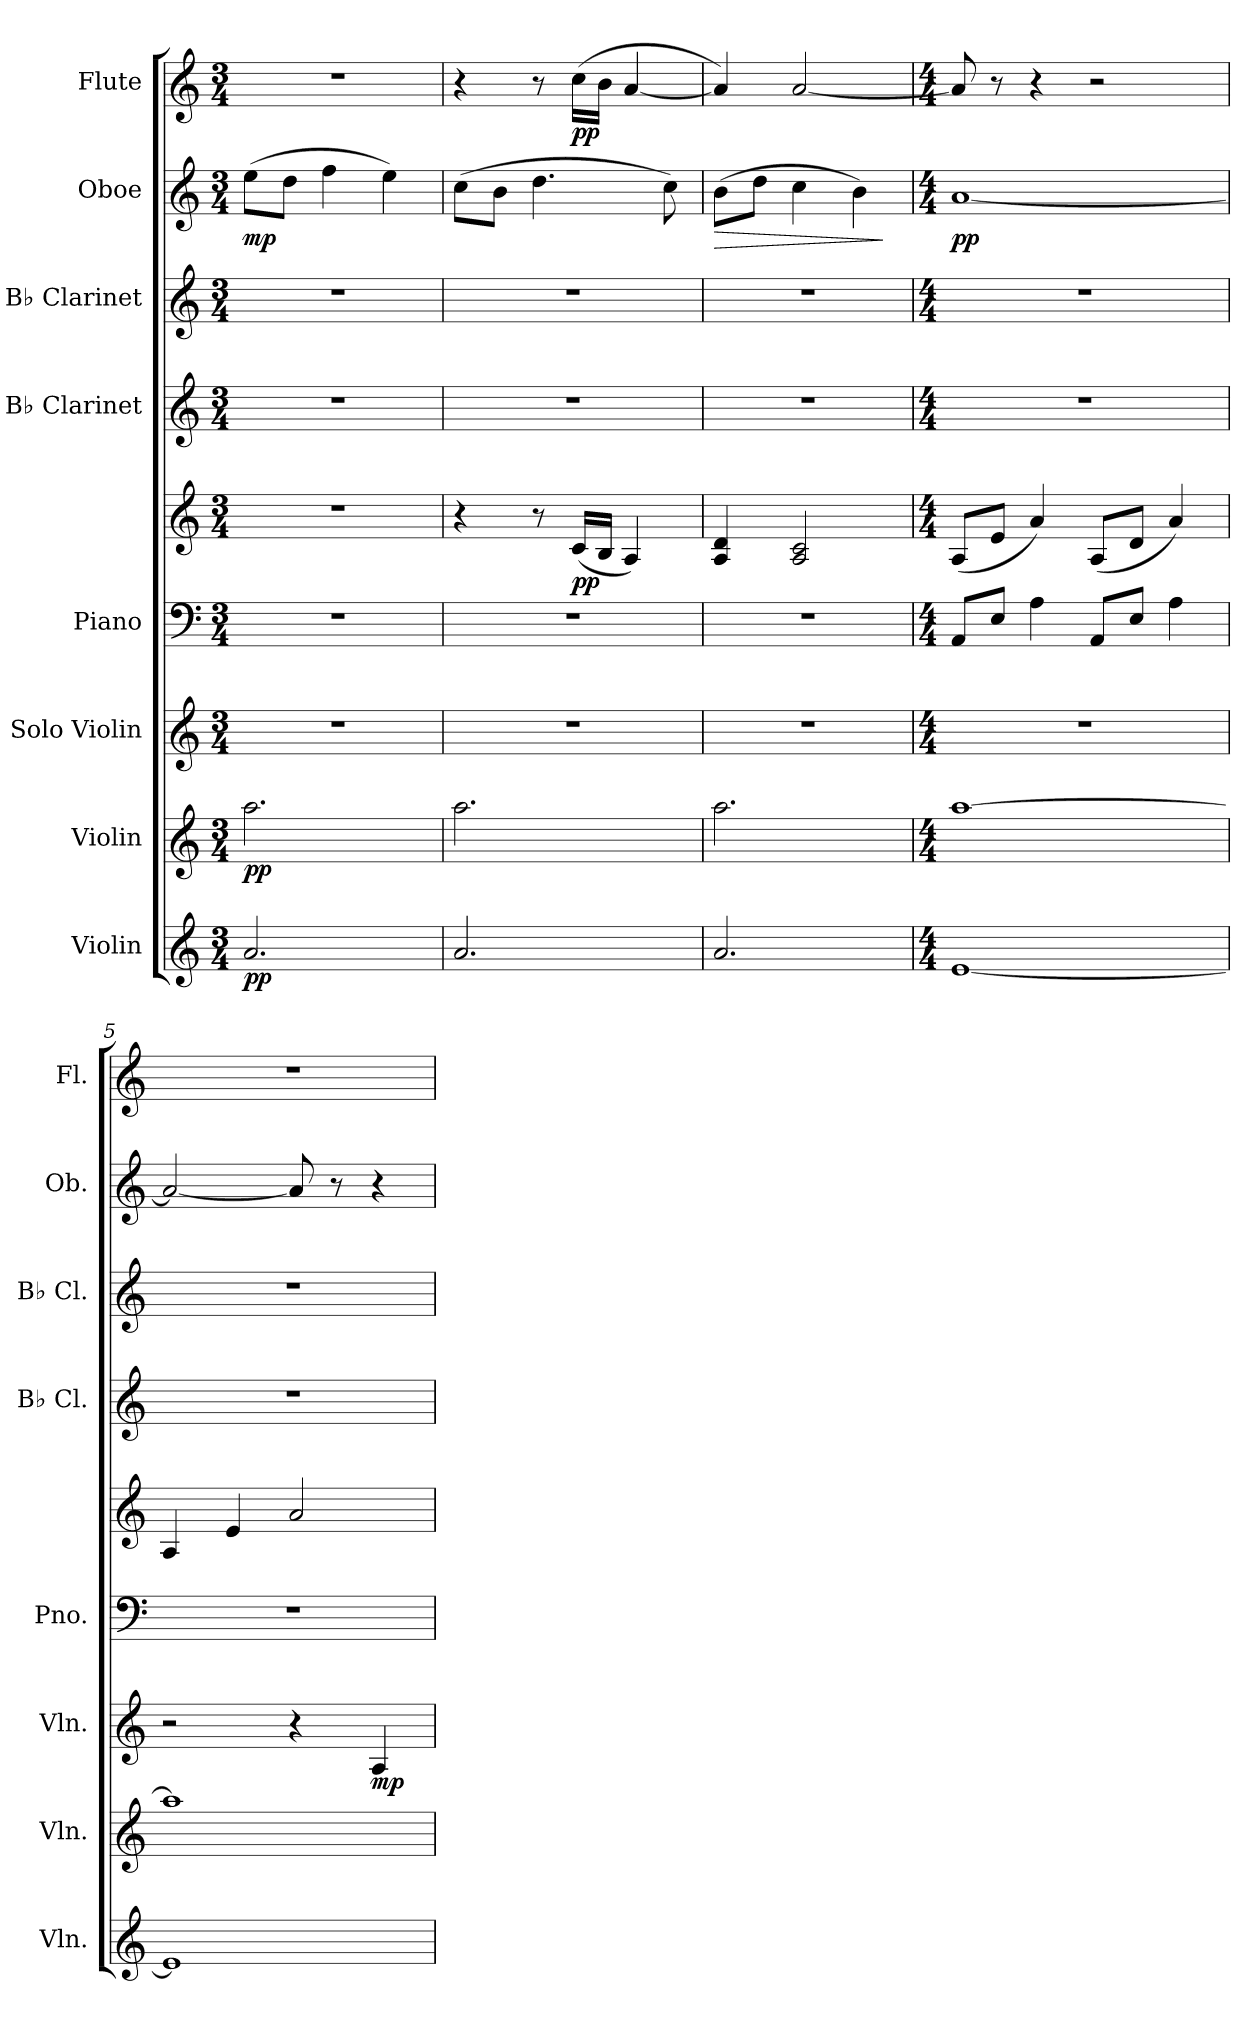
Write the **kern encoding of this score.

**kern	**dynam	**kern	**dynam	**kern	**dynam	**kern	**kern	**dynam	**kern	**kern	**kern	**dynam	**kern	**dynam
*part8	*part8	*part7	*part7	*part6	*part6	*part5	*part5	*part5	*part4	*part3	*part2	*part2	*part1	*part1
*staff9	*staff9	*staff8	*staff8	*staff7	*staff7	*staff6	*staff5	*staff5/6	*staff4	*staff3	*staff2	*staff2	*staff1	*staff1
*I"Violin	*	*I"Violin	*	*I"Solo Violin	*	*I"Piano	*	*	*I"B♭ Clarinet	*I"B♭ Clarinet	*I"Oboe	*	*I"Flute	*
*I'Vln.	*	*I'Vln.	*	*I'Vln.	*	*I'Pno.	*	*	*I'B♭ Cl.	*I'B♭ Cl.	*I'Ob.	*	*I'Fl.	*
*clefG2	*	*clefG2	*	*clefG2	*	*clefF4	*clefG2	*	*clefG2	*clefG2	*clefG2	*	*clefG2	*
*	*	*	*	*	*	*	*	*	*ITrd1c2	*ITrd1c2	*	*	*	*
*k[]	*	*k[]	*	*k[]	*	*k[]	*k[]	*	*k[b-e-]	*k[b-e-]	*k[]	*	*k[]	*
*M3/4	*	*M3/4	*	*M3/4	*	*M3/4	*M3/4	*	*M3/4	*M3/4	*M3/4	*	*M3/4	*
*MM52	*	*MM52	*	*MM52	*	*MM52	*MM52	*	*MM52	*MM52	*MM52	*	*MM52	*
=1	=1	=1	=1	=1	=1	=1	=1	=1	=1	=1	=1	=1	=1	=1
!	!LO:DY:b	!	!LO:DY:b	!	!	!	!	!	!	!	!	!LO:DY:b	!	!
2.a/	pp	2.aa\	pp	2.r	.	2.r	2.r	.	2.r	2.r	(8ee\L	mp	2.r	.
.	.	.	.	.	.	.	.	.	.	.	8dd\J	.	.	.
.	.	.	.	.	.	.	.	.	.	.	4ff\	.	.	.
.	.	.	.	.	.	.	.	.	.	.	4ee\)	.	.	.
=2	=2	=2	=2	=2	=2	=2	=2	=2	=2	=2	=2	=2	=2	=2
2.a/	.	2.aa\	.	2.r	.	2.r	4r	.	2.r	2.r	(8cc\L	.	4r	.
.	.	.	.	.	.	.	.	.	.	.	8b\J	.	.	.
.	.	.	.	.	.	.	8r	.	.	.	4.dd\	.	8r	.
!	!	!	!	!	!	!	!	!LO:DY:b	!	!	!	!	!	!LO:DY:b
.	.	.	.	.	.	.	(16c/LL	pp	.	.	.	.	(16cc\LL	pp
.	.	.	.	.	.	.	16B/JJ	.	.	.	.	.	16b\JJ	.
.	.	.	.	.	.	.	4A/)	.	.	.	.	.	[4a/	.
.	.	.	.	.	.	.	.	.	.	.	8cc\)	.	.	.
=3	=3	=3	=3	=3	=3	=3	=3	=3	=3	=3	=3	=3	=3	=3
!	!	!	!	!	!	!	!	!	!	!	!	!LO:HP:b	!	!
2.a/	.	2.aa\	.	2.r	.	2.r	4A/ 4d/	.	2.r	2.r	(8b\L	>	4a/])	.
.	.	.	.	.	.	.	.	.	.	.	8dd\J	.	.	.
.	.	.	.	.	.	.	2A/ 2c/	.	.	.	4cc\	.	[2a/	.
.	.	.	.	.	.	.	.	.	.	.	4b\)	.	.	.
.	.	.	.	.	.	.	.	.	.	.	.	]	.	.
=4	=4	=4	=4	=4	=4	=4	=4	=4	=4	=4	=4	=4	=4	=4
*M4/4	*	*M4/4	*	*M4/4	*	*M4/4	*M4/4	*	*M4/4	*M4/4	*M4/4	*	*M4/4	*
!	!	!	!	!	!	!	!	!	!	!	!	!LO:DY:b	!	!
[1e	.	[1aa	.	1r	.	8AA/L	(8A/L	.	1r	1r	[1a	pp	8a/]	.
.	.	.	.	.	.	8E/J	8e/J	.	.	.	.	.	8r	.
.	.	.	.	.	.	4A\	4a/)	.	.	.	.	.	4r	.
.	.	.	.	.	.	8AA/L	(8A/L	.	.	.	.	.	2r	.
.	.	.	.	.	.	8E/J	8d/J	.	.	.	.	.	.	.
.	.	.	.	.	.	4A\	4a/)	.	.	.	.	.	.	.
=5	=5	=5	=5	=5	=5	=5	=5	=5	=5	=5	=5	=5	=5	=5
1e]	.	1aa]	.	2r	.	1r	4A/	.	1r	1r	2a/_	.	1r	.
.	.	.	.	.	.	.	4e/	.	.	.	.	.	.	.
.	.	.	.	4r	.	.	2a/	.	.	.	8a/]	.	.	.
.	.	.	.	.	.	.	.	.	.	.	8r	.	.	.
!	!	!	!	!	!LO:DY:b	!	!	!	!	!	!	!	!	!
.	.	.	.	4A/	mp	.	.	.	.	.	4r	.	.	.
=	=	=	=	=	=	=	=	=	=	=	=	=	=	=
*-	*-	*-	*-	*-	*-	*-	*-	*-	*-	*-	*-	*-	*-	*-
